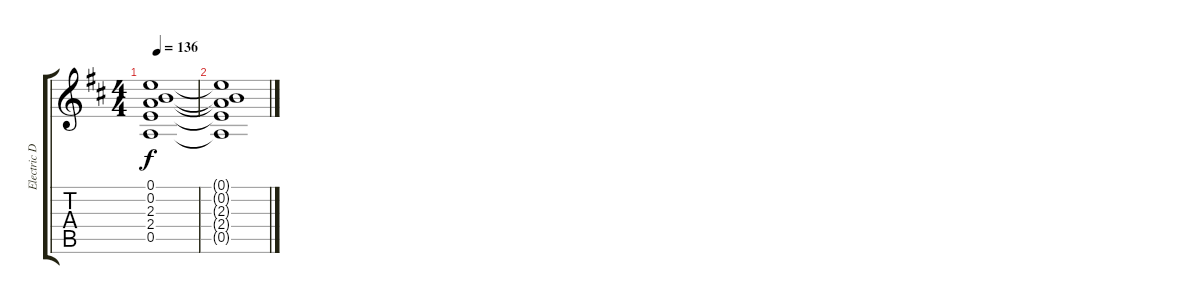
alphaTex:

\track ("Electric Distortion" "Electric D") {instrument distortionguitar}
\staff {score tabs}
\tuning (E4 B3 G3 D3 A2 E2) {hide}
\ts (4 4)
\tempo 136
\clef g2
\ks d
(0.1{t} 0.2{t} 2.3{t} 2.4{t} 0.5{t}).1{dy f} |
(0.1{t} 0.2{t} 2.3{t} 2.4{t} 0.5{t}).1
